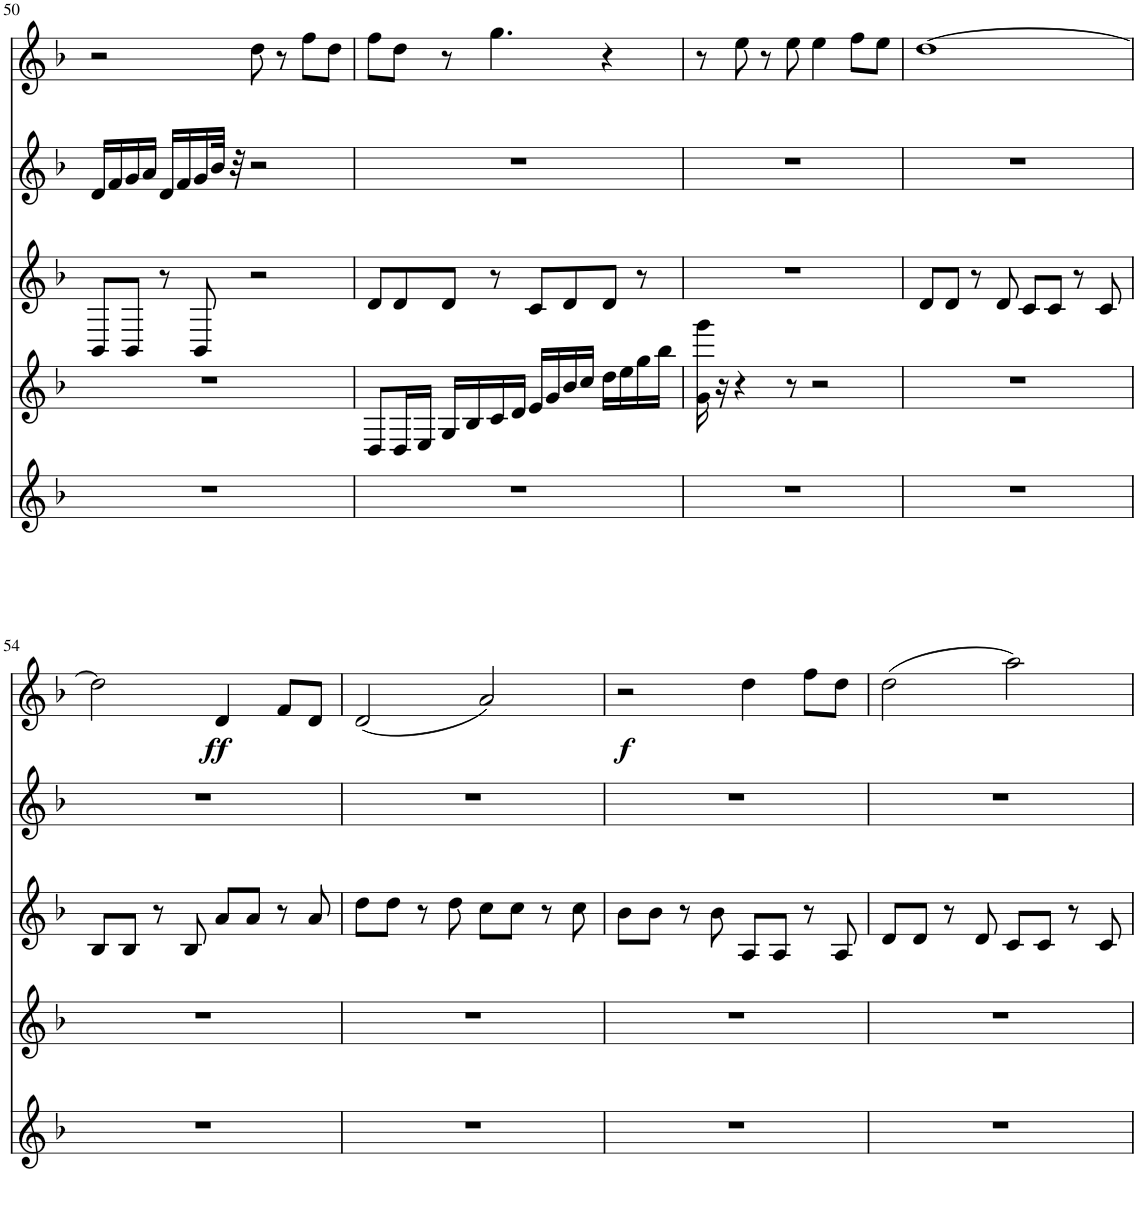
**kern	**kern	**kern	**kern	**kern	**dynam
*part5	*part4	*part3	*part2	*part1	*part1
*staff5	*staff4	*staff3	*staff2	*staff1	*staff1
*I"ピアノ	*I"ピアノ	*I"ピアノ	*I"ピアノ	*I"Piano	*
*	*	*	*	*I'Pno	*
!!LO:PB:g=z
*clefG2	*clefG2	*clefG2	*clefG2	*clefG2	*
*k[b-]	*k[b-]	*k[b-]	*k[b-]	*k[b-]	*
*M4/4	*M4/4	*M4/4	*M4/4	*M4/4	*
*met(c)	*met(c)	*met(c)	*met(c)	*met(c)	*
=50	=50	=50	=50	=50	=50
1r	1r	8BB-/L	16d/LL	2r	.
.	.	.	16f/	.	.
.	.	8BB-/J	16g/	.	.
.	.	.	16a/JJ	.	.
.	.	8r	16d/LL	.	.
.	.	.	16f/	.	.
.	.	8BB-/	16g/	.	.
.	.	.	32b-/JJk	.	.
.	.	.	32r	.	.
.	.	2r	2r	8dd\	.
.	.	.	.	8r	.
.	.	.	.	8ff\L	.
.	.	.	.	8dd\J	.
=51	=51	=51	=51	=51	=51
1r	8D/L	8d/L	1r	8ff\L	.
.	16D/L	8d/	.	8dd\J	.
.	16E/JJ	.	.	.	.
.	16G/LL	8d/J	.	8r	.
.	16B-/	.	.	.	.
.	16c/	8r	.	4.gg\	.
.	16d/JJ	.	.	.	.
.	16e/LL	8c/L	.	.	.
.	16g/	.	.	.	.
.	16b-/	8d/	.	.	.
.	16cc/JJ	.	.	.	.
.	16dd\LL	8d/J	.	4r	.
.	16ee\	.	.	.	.
.	16gg\	8r	.	.	.
.	16bb-\JJ	.	.	.	.
=52	=52	=52	=52	=52	=52
1r	16g\ 16ggg\	1r	1r	8r	.
.	16r	.	.	.	.
.	4r	.	.	8ee\	.
.	.	.	.	8r	.
.	8r	.	.	8ee\	.
.	2r	.	.	4ee\	.
.	.	.	.	8ff\L	.
.	.	.	.	8ee\J	.
=53	=53	=53	=53	=53	=53
1r	1r	8d/L	1r	[1dd	.
.	.	8d/J	.	.	.
.	.	8r	.	.	.
.	.	8d/	.	.	.
.	.	8c/L	.	.	.
.	.	8c/J	.	.	.
.	.	8r	.	.	.
.	.	8c/	.	.	.
!!LO:LB:g=z
=54	=54	=54	=54	=54	=54
1r	1r	8B-/L	1r	2dd\]	.
.	.	8B-/J	.	.	.
.	.	8r	.	.	.
.	.	8B-/	.	.	.
!	!	!	!	!	!LO:DY:b
.	.	8a/L	.	4d/	ff
.	.	8a/J	.	.	.
.	.	8r	.	8f/L	.
.	.	8a/	.	8d/J	.
=55	=55	=55	=55	=55	=55
1r	1r	8dd\L	1r	(2d/	.
.	.	8dd\J	.	.	.
.	.	8r	.	.	.
.	.	8dd\	.	.	.
.	.	8cc\L	.	2a/)	.
.	.	8cc\J	.	.	.
.	.	8r	.	.	.
.	.	8cc\	.	.	.
=56	=56	=56	=56	=56	=56
!	!	!	!	!	!LO:DY:b
1r	1r	8b-\L	1r	2r	f
.	.	8b-\J	.	.	.
.	.	8r	.	.	.
.	.	8b-\	.	.	.
.	.	8A/L	.	4dd\	.
.	.	8A/J	.	.	.
.	.	8r	.	8ff\L	.
.	.	8A/	.	8dd\J	.
=57	=57	=57	=57	=57	=57
1r	1r	8d/L	1r	(2dd\	.
.	.	8d/J	.	.	.
.	.	8r	.	.	.
.	.	8d/	.	.	.
.	.	8c/L	.	2aa\)	.
.	.	8c/J	.	.	.
.	.	8r	.	.	.
.	.	8c/	.	.	.
=	=	=	=	=	=
*-	*-	*-	*-	*-	*-
